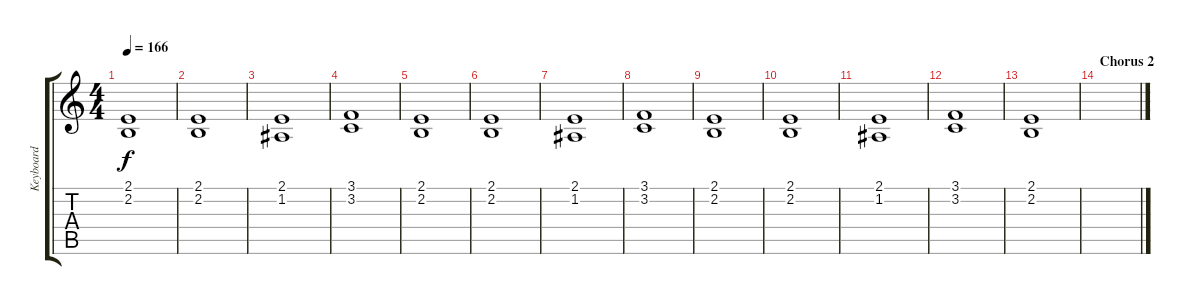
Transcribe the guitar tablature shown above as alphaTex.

\track ("Keyboard" "Keyboard") {instrument stringensemble1}
\staff {score tabs}
\tuning (D4 A3 F3 C3 G2 D2) {hide}
\ts (4 4)
\tempo 166
\clef g2
\ks c
(2.1 2.2).1{dy f} |
(2.1 2.2).1 |
(2.1 1.2).1 |
(3.1 3.2).1 |
(2.1 2.2).1 |
(2.1 2.2).1 |
(2.1 1.2).1 |
(3.1 3.2).1 |
(2.1 2.2).1 |
(2.1 2.2).1 |
(2.1 1.2).1 |
(3.1 3.2).1 |
(2.1 2.2).1 |
\section ("" "Chorus 2")
